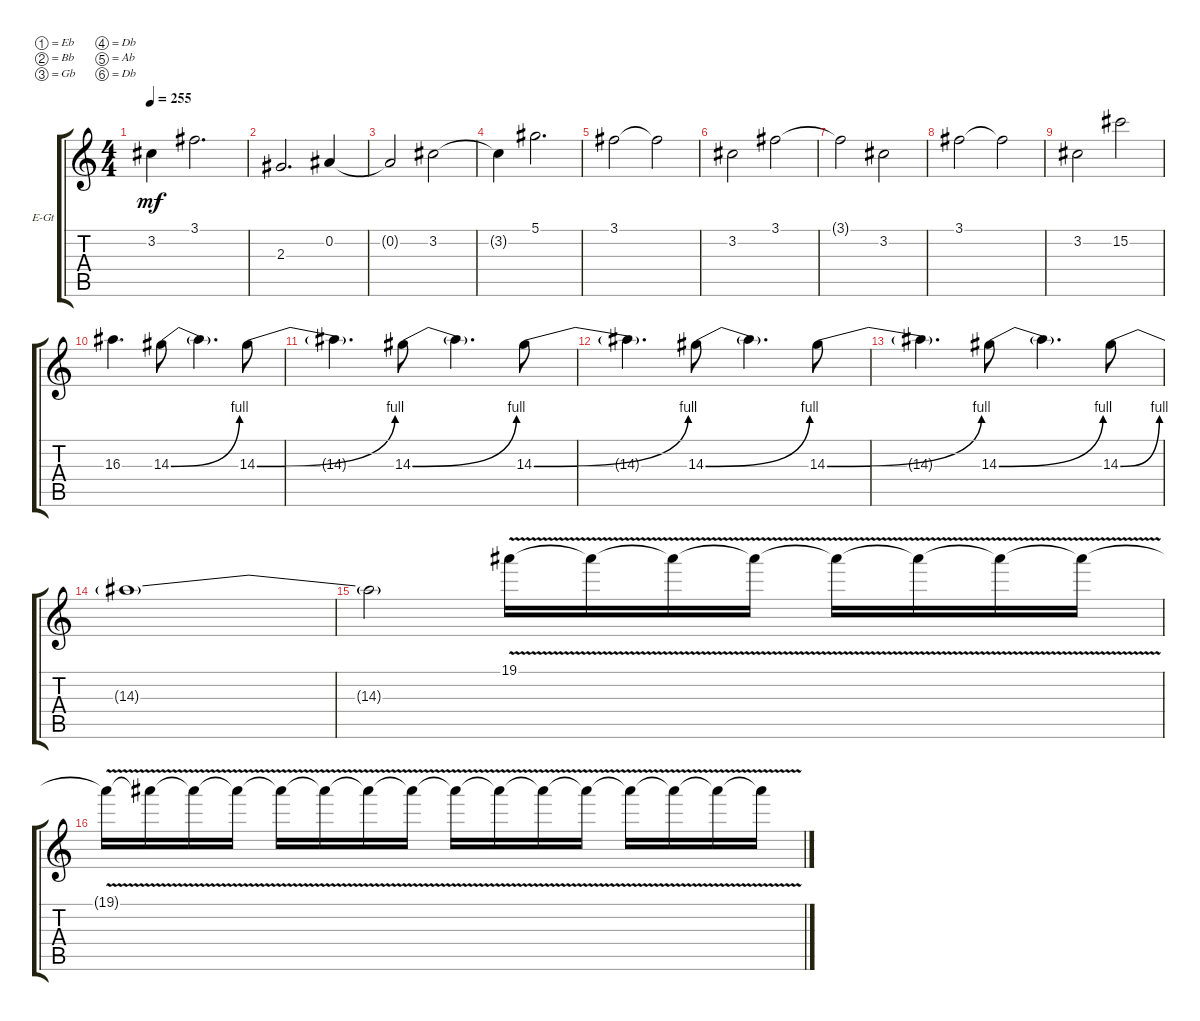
\bracketExtendMode groupsimilarinstruments
\firstSystemTrackNameOrientation horizontal
\otherSystemsTrackNameOrientation horizontal
\track ("Electric Guitar" "E-Gt") {instrument distortionguitar}
\staff {score tabs}
\tuning (Eb4 Bb3 Gb3 Db3 Ab2 Db2)
\ts (4 4)
\tempo 255
\clef g2
\scale
0.333333
\ks c
3.2{t}.4{dy mf} 3.1.2{d} |
\scale
0.333333 2.3.2{d} 0.2.4 |
\scale
0.333333 0.2{t}.2 3.2.2 |
\scale
0.333333 3.2{t}.4 5.1.2{d} |
\scale
0.333333 3.1.2 3.1{t}.2 |
\scale
0.333333 3.2.2 3.1.2 |
\scale
0.333333 3.1{t}.2 3.2.2 |
\scale
0.333333 3.1.2 3.1{t}.2 |
\scale
0.333333 3.2.2 15.2.2 |
\scale
0.333333 16.3.4{d} 14.3{be (bend 0 0 15.6 4)}.8 14.3{t}.4{d} 14.3{be (bend 0 0 15 4)}.8 |
\scale
0.333333 14.3{t}.4{d} 14.3{be (bend 0 0 15 4)}.8 14.3{t}.4{d} 14.3{be (bend 0 0 15 4)}.8 |
\scale
0.333333 14.3{t}.4{d} 14.3{be (bend 0 0 15 4)}.8 14.3{t}.4{d} 14.3{be (bend 0 0 15 4)}.8 |
\scale
0.333333 14.3{t}.4{d} 14.3{be (bend 0 0 15 4)}.8 14.3{t}.4{d} 14.3{be (bend 0 0 15 4)}.8 |
\scale
0.333333 14.3{t}.1 |
\scale
0.333333 14.3{t}.2 19.1{v}.16 19.1{v t}.16 19.1{v t}.16 19.1{v t}.16 19.1{v t}.16 19.1{v t}.16 19.1{v t}.16 19.1{v t}.16 |
\scale
0.333333 19.1{v t}.16 19.1{v t}.16 19.1{v t}.16 19.1{v t}.16 19.1{v t}.16 19.1{v t}.16 19.1{v t}.16 19.1{v t}.16 19.1{v t}.16 19.1{v t}.16 19.1{v t}.16 19.1{v t}.16 19.1{v t}.16 19.1{v t}.16 19.1{v t}.16 19.1{v t}.16
